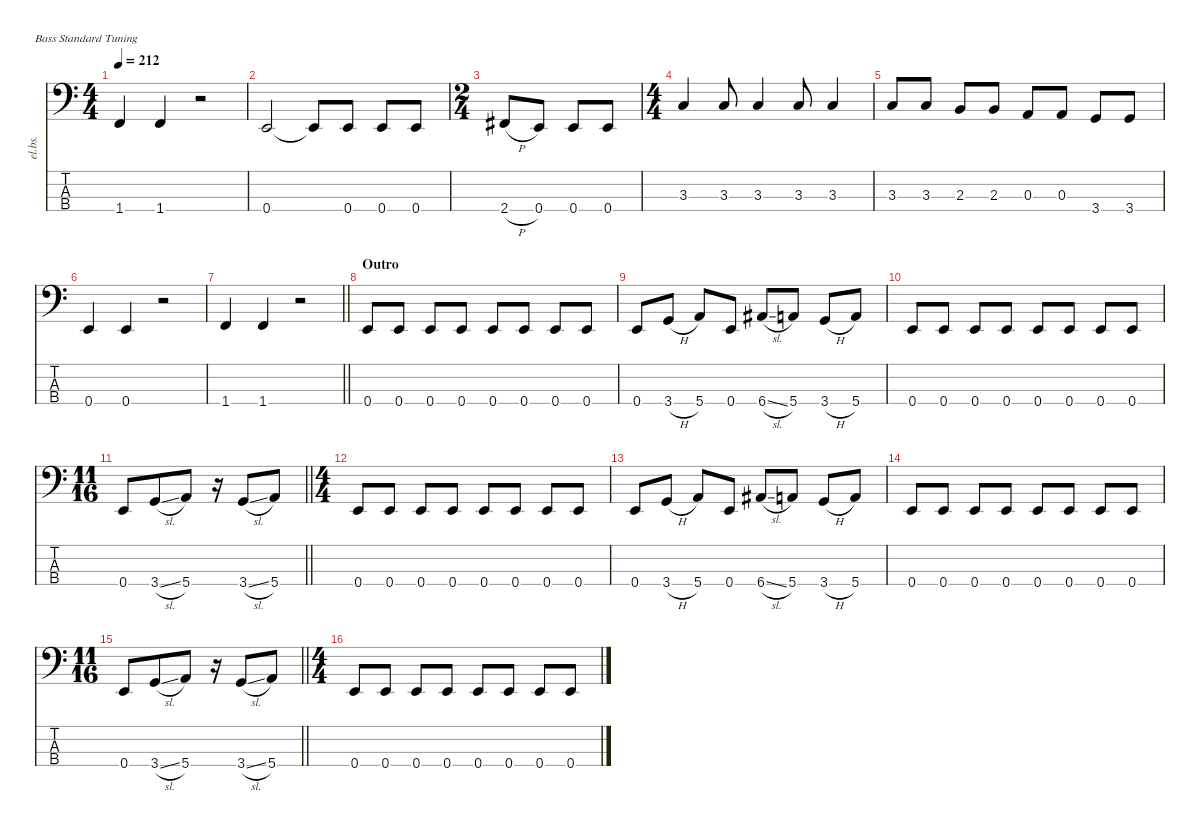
\defaultSystemsLayout 4
\hideDynamics
\bracketExtendMode nobrackets
\track ("Cliff Burton" "el.bs.") {mute instrument electricbassfinger}
\staff {score tabs}
\tuning (G2 D2 A1 E1)
\ts (4 4)
\tempo 212
\clef f4
\ks c
1.4.4{dy fff} 1.4.4 r.2 |
0.4.2 0.4{t}.8{dy f} 0.4.8{dy fff} 0.4.8 0.4.8 |
\ts (2 4)
\beaming (8 2 2)
2.4{h acc #}.8 0.4.8 0.4.8 0.4.8 |
\ts (4 4)
\beaming (8 2 2 2 2)
3.3.4 3.3.8 3.3.4 3.3.8 3.3.4 |
3.3.8 3.3.8 2.3.8 2.3.8 0.3.8 0.3.8 3.4.8 3.4.8 |
0.4.4 0.4.4 r.2 |
\barLineRight lightlight
1.4.4 1.4.4 r.2 |
\section ("" "Outro")
0.4.8 0.4.8 0.4.8 0.4.8 0.4.8 0.4.8 0.4.8 0.4.8 |
0.4.8 3.4{h}.8 5.4.8 0.4.8 6.4{sl acc #}.8 5.4.8 3.4{h}.8 5.4.8 |
0.4.8 0.4.8 0.4.8 0.4.8 0.4.8 0.4.8 0.4.8 0.4.8 |
\ts (11 16)
\beaming (8 3 2)
\barLineRight lightlight
0.4.8 3.4{sl}.8 5.4.8 r.16 3.4{sl}.8 5.4.8 |
\ts (4 4)
\beaming (8 2 2 2 2)
0.4.8 0.4.8 0.4.8 0.4.8 0.4.8 0.4.8 0.4.8 0.4.8 |
0.4.8 3.4{h}.8 5.4.8 0.4.8 6.4{sl acc #}.8 5.4.8 3.4{h}.8 5.4.8 |
0.4.8 0.4.8 0.4.8 0.4.8 0.4.8 0.4.8 0.4.8 0.4.8 |
\ts (11 16)
\beaming (8 3 2)
\barLineRight lightlight
0.4.8 3.4{sl}.8 5.4.8 r.16 3.4{sl}.8 5.4.8 |
\ts (4 4)
\beaming (8 2 2 2 2)
0.4.8 0.4.8 0.4.8 0.4.8 0.4.8 0.4.8 0.4.8 0.4.8
